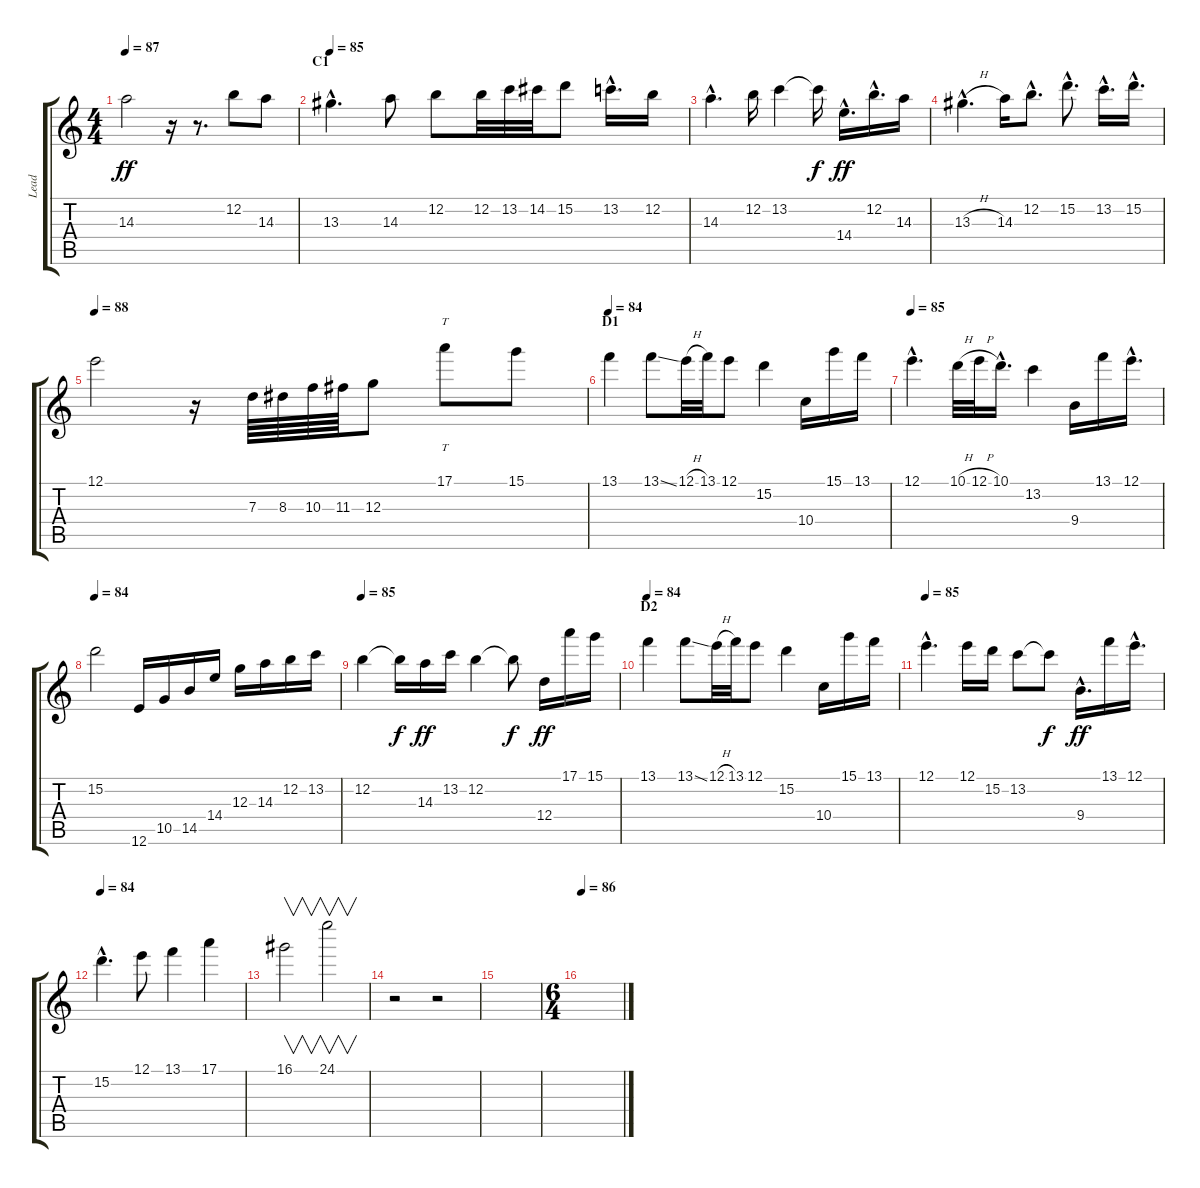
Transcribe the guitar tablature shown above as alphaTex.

\track ("Lead" "Lead") {instrument distortionguitar}
\staff {score tabs}
\tuning (E4 B3 G3 D3 A2 E2) {hide}
\ts (4 4)
\tempo 87
\clef g2
\ks c
14.3.2{dy ff} r.16 r.8{d} 12.2.8 14.3.8 |
\section ("" "C1")
\tempo 85
13.3{hac}.4{d} 14.3.8 12.2.8 12.2.32 13.2.32 14.2.32 15.2.8 13.2{hac}.16{d} 12.2.16 |
14.3{hac}.4{d} 12.2.16 13.2.4 13.2{t}.16{dy f} 14.4{hac}.16{d dy ff} 12.2{hac}.16{d} 14.3.16 |
13.3{h hac}.4{d} 14.3.16 12.2{hac}.8{d} 15.2{hac}.8{d} 13.2{hac}.16{d} 15.2{hac}.16{d} |
\tempo 88
12.1.2 r.16 7.3.64 8.3.64 10.3.64 11.3.64 12.3.8 17.1.8{tt} 15.1.8 |
\section ("" "D1")
\tempo 84
13.1.4 13.1{ss}.8 12.1{h}.32 13.1.32 12.1.8 15.2.4 10.4.16 15.1.16 13.1.16 |
\tempo 85
12.1{hac}.4{d} 10.1{h}.32 12.1{h}.32 10.1{hac}.16{d} 13.2.4 9.4.16 13.1.16 12.1{hac}.16{d} |
\tempo 84
15.2.2 12.6.16 10.5.16 14.5.16 14.4.16 12.3.16 14.3.16 12.2.16 13.2.16 |
\tempo 85
12.2.4 12.2{t}.16{dy f} 14.3.16{dy ff} 13.2.16 12.2.4 12.2{t}.8{dy f} 12.4.16{dy ff} 17.1.16 15.1.16 |
\section ("" "D2")
\tempo 84
13.1.4 13.1{ss}.8 12.1{h}.32 13.1.32 12.1.8 15.2.4 10.4.16 15.1.16 13.1.16 |
\tempo 85
12.1{hac}.4{d} 12.1.16 15.2.16 13.2.8 13.2{t}.8{dy f} 9.4{hac}.16{d dy ff} 13.1.16 12.1{hac}.16{d} |
\tempo 84
15.2{hac}.4{d} 12.1.8 13.1.4 17.1.4 |
16.1.2{v} 24.1.2{v} |
r.2 r.2 |
|
\ts (6 4)
\tempo 86
